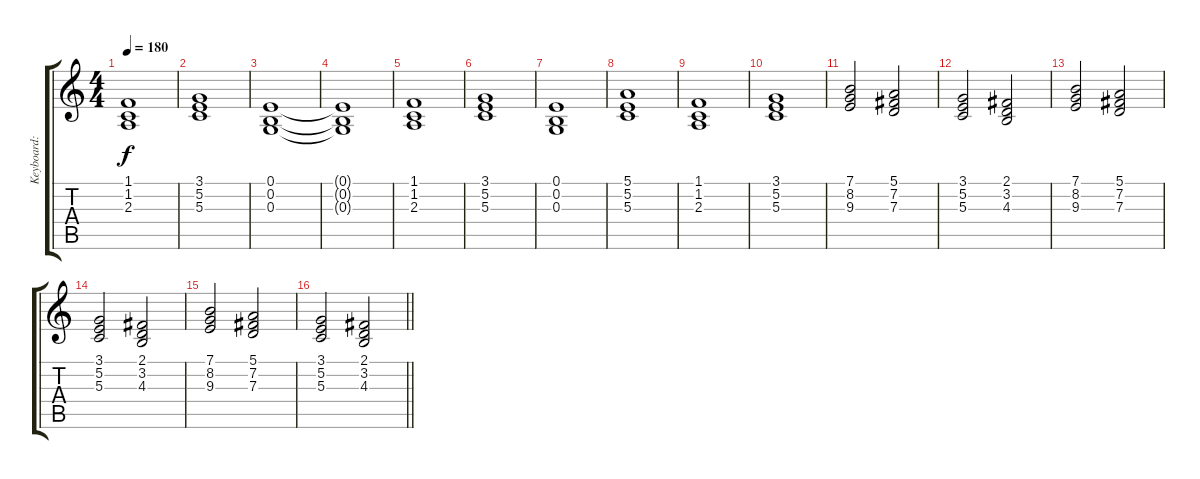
\track ("Keyboard: Juha Mäenpää" "Keyboard: ") {instrument stringensemble1}
\staff {score tabs}
\tuning (E4 B3 G3 D3 A2 E2) {hide}
\ts (4 4)
\tempo 180
\clef g2
\ks aminor
(1.1 1.2 2.3).1{dy f} |
(3.1 5.2 5.3).1 |
(0.1 0.2 0.3).1 |
(0.1{t} 0.2{t} 0.3{t}).1 |
(1.1 1.2 2.3).1 |
(3.1 5.2 5.3).1 |
(0.1 0.2 0.3).1 |
(5.1 5.2 5.3).1 |
(1.1 1.2 2.3).1 |
(3.1 5.2 5.3).1 |
(7.1 8.2 9.3).2 (5.1 7.2 7.3).2 |
(3.1 5.2 5.3).2 (2.1 3.2 4.3).2 |
(7.1 8.2 9.3).2 (5.1 7.2 7.3).2 |
(3.1 5.2 5.3).2 (2.1 3.2 4.3).2 |
(7.1 8.2 9.3).2 (5.1 7.2 7.3).2 |
\barLineRight lightlight
(3.1 5.2 5.3).2 (2.1 3.2 4.3).2
